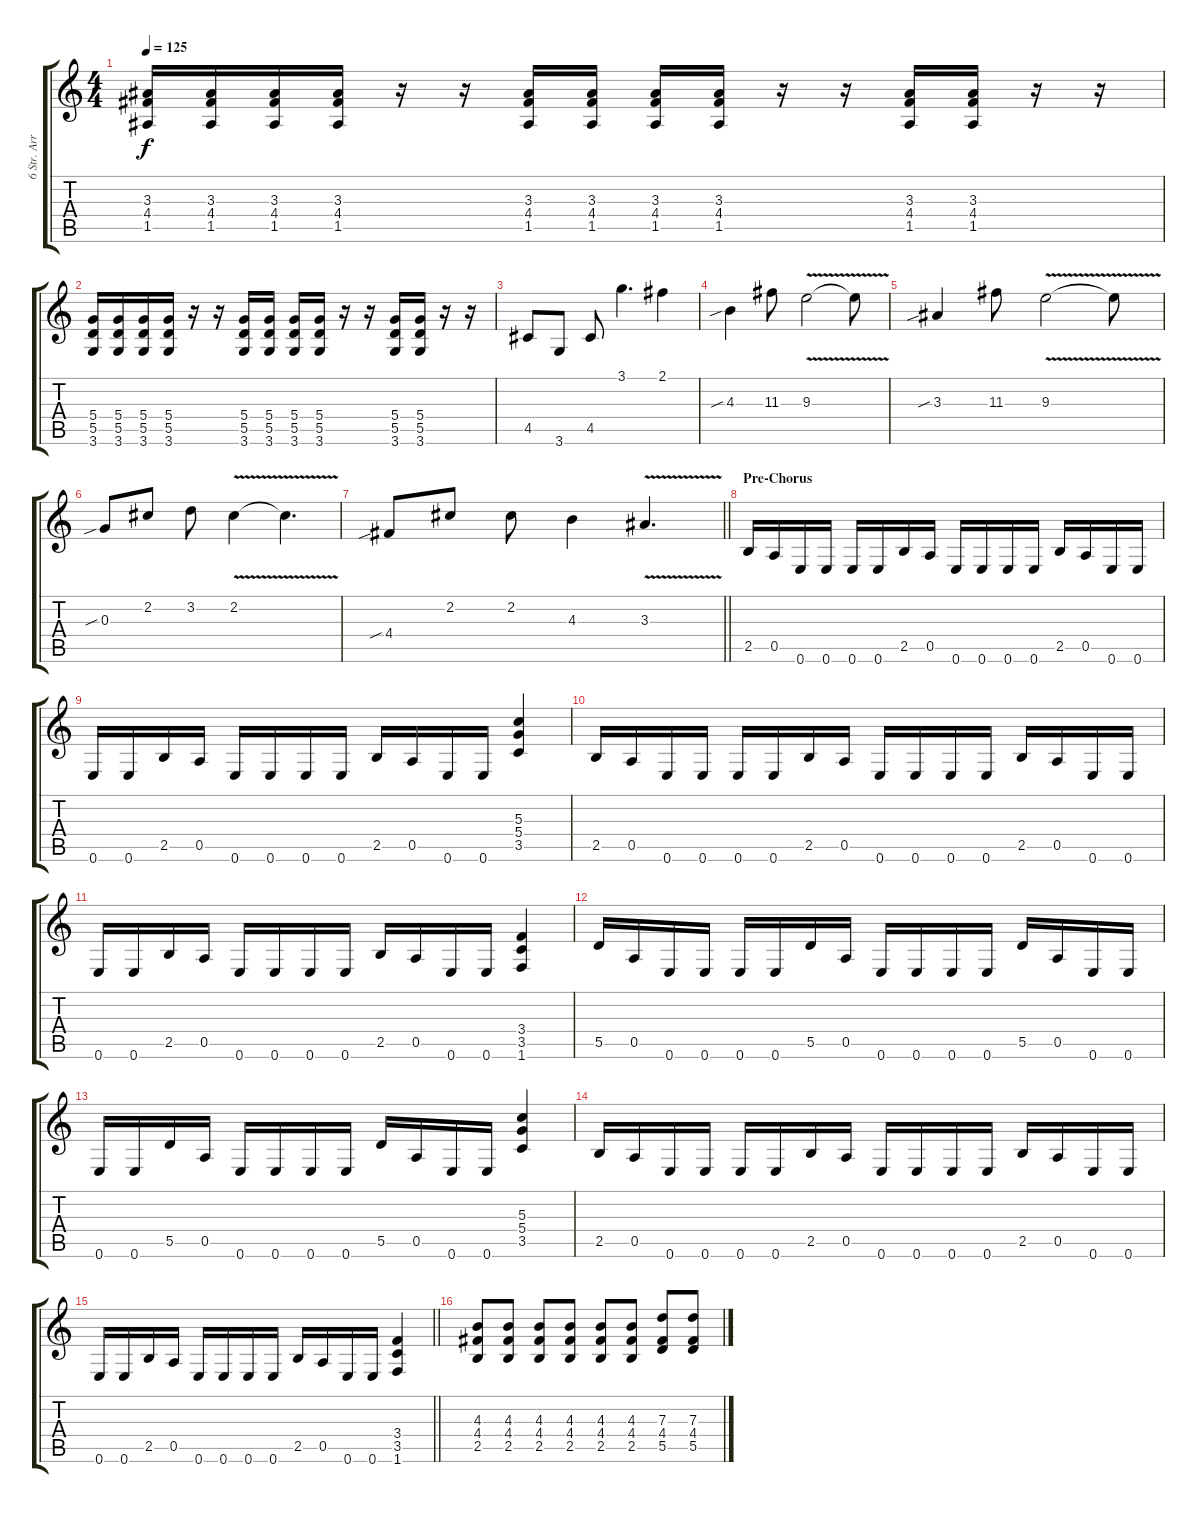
\track ("6 Str. Arrange" "6 Str. Arr") {mute instrument distortionguitar}
\staff {score tabs}
\tuning (E4 B3 G3 D3 A2 E2) {hide}
\ts (4 4)
\tempo 125
\clef g2
\ks c
(3.3 4.4 1.5).16{dy f} (3.3 4.4 1.5).16 (3.3 4.4 1.5).16 (3.3 4.4 1.5).16 r.16 r.16 (3.3 4.4 1.5).16 (3.3 4.4 1.5).16 (3.3 4.4 1.5).16 (3.3 4.4 1.5).16 r.16 r.16 (3.3 4.4 1.5).16 (3.3 4.4 1.5).16 r.16 r.16 |
(5.4 5.5 3.6).16 (5.4 5.5 3.6).16 (5.4 5.5 3.6).16 (5.4 5.5 3.6).16 r.16 r.16 (5.4 5.5 3.6).16 (5.4 5.5 3.6).16 (5.4 5.5 3.6).16 (5.4 5.5 3.6).16 r.16 r.16 (5.4 5.5 3.6).16 (5.4 5.5 3.6).16 r.16 r.16 |
4.5.8 3.6.8 4.5.8 3.1.4{d} 2.1.4 |
4.3{sib}.4 11.3.8 9.3{v}.2 9.3{t}.8 |
3.3{sib}.4 11.3.8 9.3{v}.2 9.3{t}.8 |
0.3{sib}.8 2.2.8 3.2.8 2.2{v}.4 2.2{t}.4{d} |
\barLineRight lightlight
4.4{sib}.8 2.2.8 2.2.8 4.3.4 3.3{v}.4{d} |
\section ("" "Pre-Chorus")
2.5.16 0.5.16 0.6.16 0.6.16 0.6.16 0.6.16 2.5.16 0.5.16 0.6.16 0.6.16 0.6.16 0.6.16 2.5.16 0.5.16 0.6.16 0.6.16 |
0.6.16 0.6.16 2.5.16 0.5.16 0.6.16 0.6.16 0.6.16 0.6.16 2.5.16 0.5.16 0.6.16 0.6.16 (5.3 5.4 3.5).4 |
2.5.16 0.5.16 0.6.16 0.6.16 0.6.16 0.6.16 2.5.16 0.5.16 0.6.16 0.6.16 0.6.16 0.6.16 2.5.16 0.5.16 0.6.16 0.6.16 |
0.6.16 0.6.16 2.5.16 0.5.16 0.6.16 0.6.16 0.6.16 0.6.16 2.5.16 0.5.16 0.6.16 0.6.16 (3.4 3.5 1.6).4 |
5.5.16 0.5.16 0.6.16 0.6.16 0.6.16 0.6.16 5.5.16 0.5.16 0.6.16 0.6.16 0.6.16 0.6.16 5.5.16 0.5.16 0.6.16 0.6.16 |
0.6.16 0.6.16 5.5.16 0.5.16 0.6.16 0.6.16 0.6.16 0.6.16 5.5.16 0.5.16 0.6.16 0.6.16 (5.3 5.4 3.5).4 |
2.5.16 0.5.16 0.6.16 0.6.16 0.6.16 0.6.16 2.5.16 0.5.16 0.6.16 0.6.16 0.6.16 0.6.16 2.5.16 0.5.16 0.6.16 0.6.16 |
\barLineRight lightlight
0.6.16 0.6.16 2.5.16 0.5.16 0.6.16 0.6.16 0.6.16 0.6.16 2.5.16 0.5.16 0.6.16 0.6.16 (3.4 3.5 1.6).4 |
\section ("" "")
(4.3 4.4 2.5).8 (4.3 4.4 2.5).8 (4.3 4.4 2.5).8 (4.3 4.4 2.5).8 (4.3 4.4 2.5).8 (4.3 4.4 2.5).8 (7.3 4.4 5.5).8 (7.3 4.4 5.5).8
